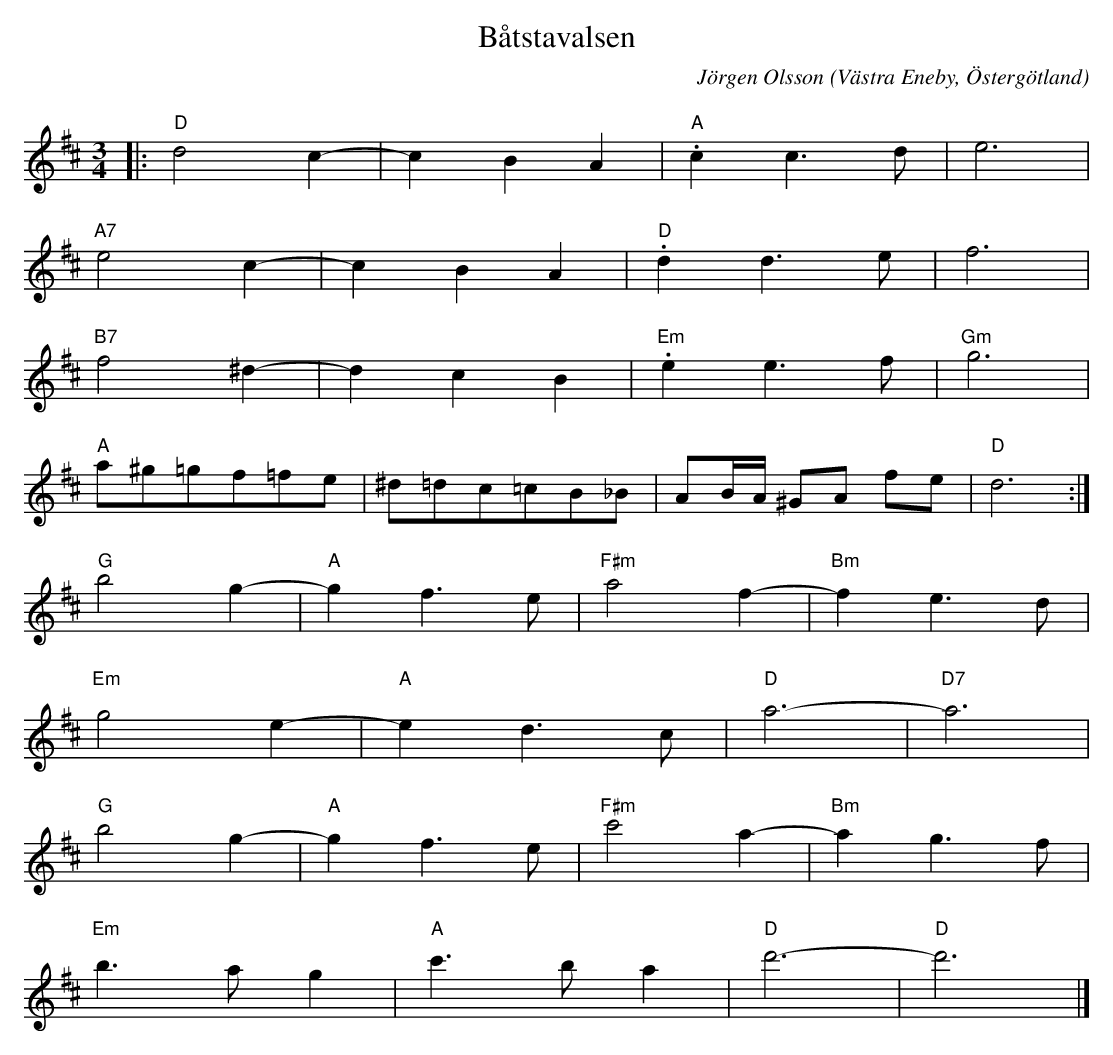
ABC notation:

X:1
T:Båtstavalsen
C:Jörgen Olsson
O:Västra Eneby, Östergötland
Q:160
M:3/4
L:1/8
K:D
|:"D" d4 c2-|c2B2A2 |"A" .c2 c3 d|e6 |
"A7" e4 c2-|c2B2A2 |"D" .d2 d3 e|f6 |
"B7" f4 ^d2-|d2c2B2 |"Em" .e2 e3 f|"Gm" g6 |
"A" a^g=gf=fe| ^d=dc=cB_B|AB/2A/2 ^GA fe|"D" d6 :|]
"G"b4 g2-|"A"g2f3e |"F#m"a4 f2-|"Bm"f2e3d |
 "Em"g4 e2-|"A"e2d3c |"D"a6-|"D7"a6 |
"G"b4 g2-|"A"g2f3e |"F#m"c'4 a2-|"Bm"a2g3f |
 "Em"b3 a g2|"A"c'3 b a2 |"D"d'6-|"D"d'6 |]
